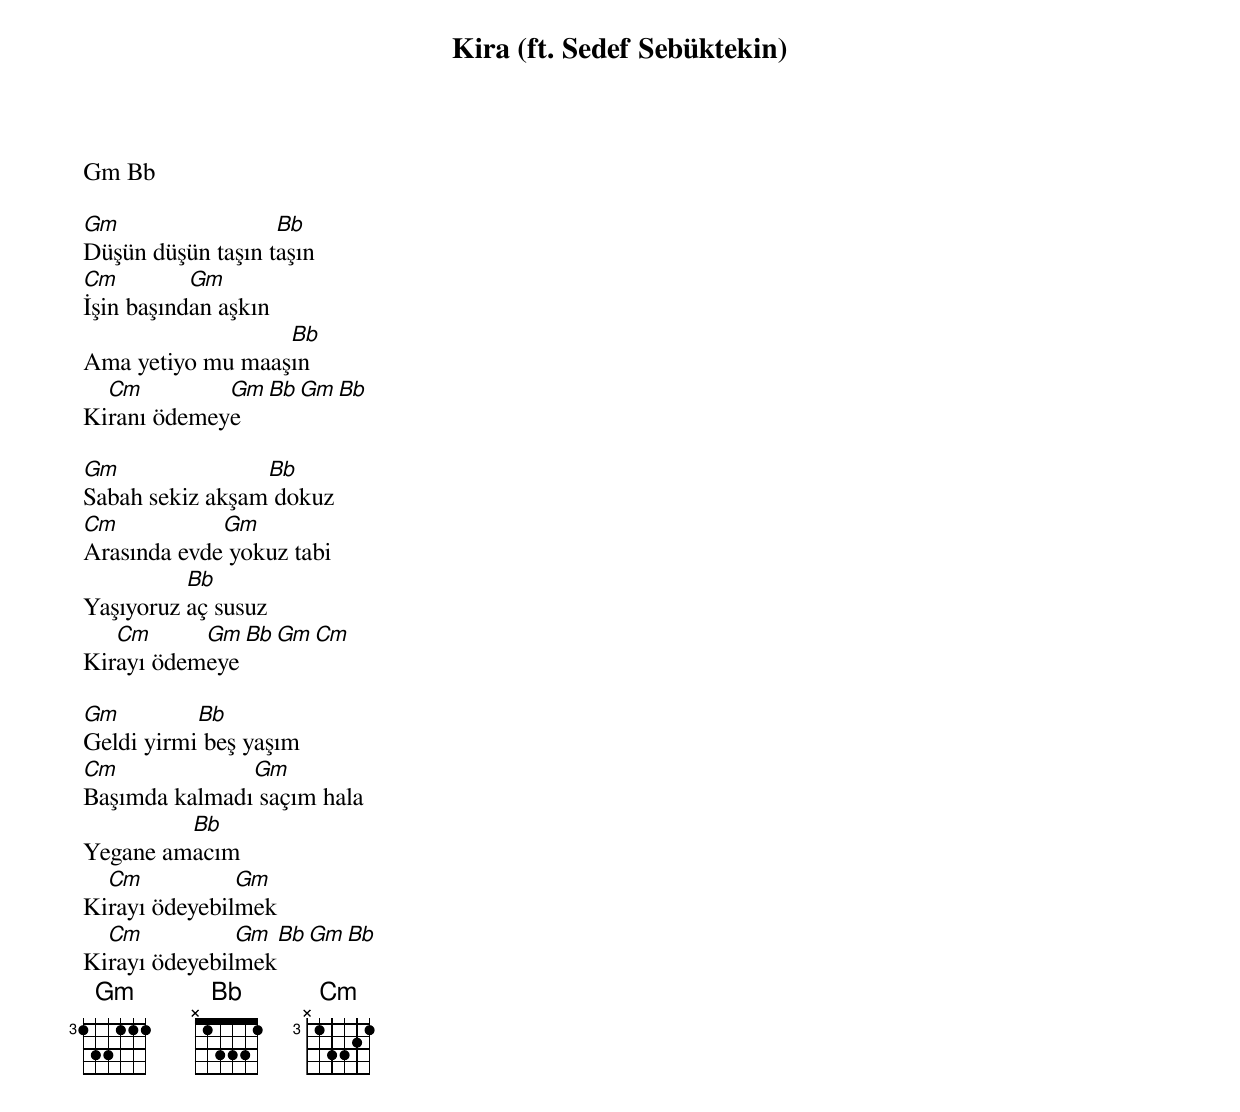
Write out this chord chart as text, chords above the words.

{title: Kira (ft. Sedef Sebüktekin)}
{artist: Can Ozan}

Gm Bb

Gm                 Bb
Düşün düşün taşın taşın
Cm         Gm
İşin başından aşkın
                  Bb
Ama yetiyo mu maaşın
  Cm         Gm Bb Gm Bb
Kiranı ödemeye

Gm               Bb
Sabah sekiz akşam dokuz
Cm           Gm
Arasında evde yokuz tabi
          Bb
Yaşıyoruz aç susuz
   Cm      Gm Bb Gm Cm
Kirayı ödemeye

Gm         Bb
Geldi yirmi beş yaşım
Cm             Gm
Başımda kalmadı saçım hala
         Bb
Yegane amacım
  Cm           Gm
Kirayı ödeyebilmek
  Cm           Gm Bb Gm Bb
Kirayı ödeyebilmek
